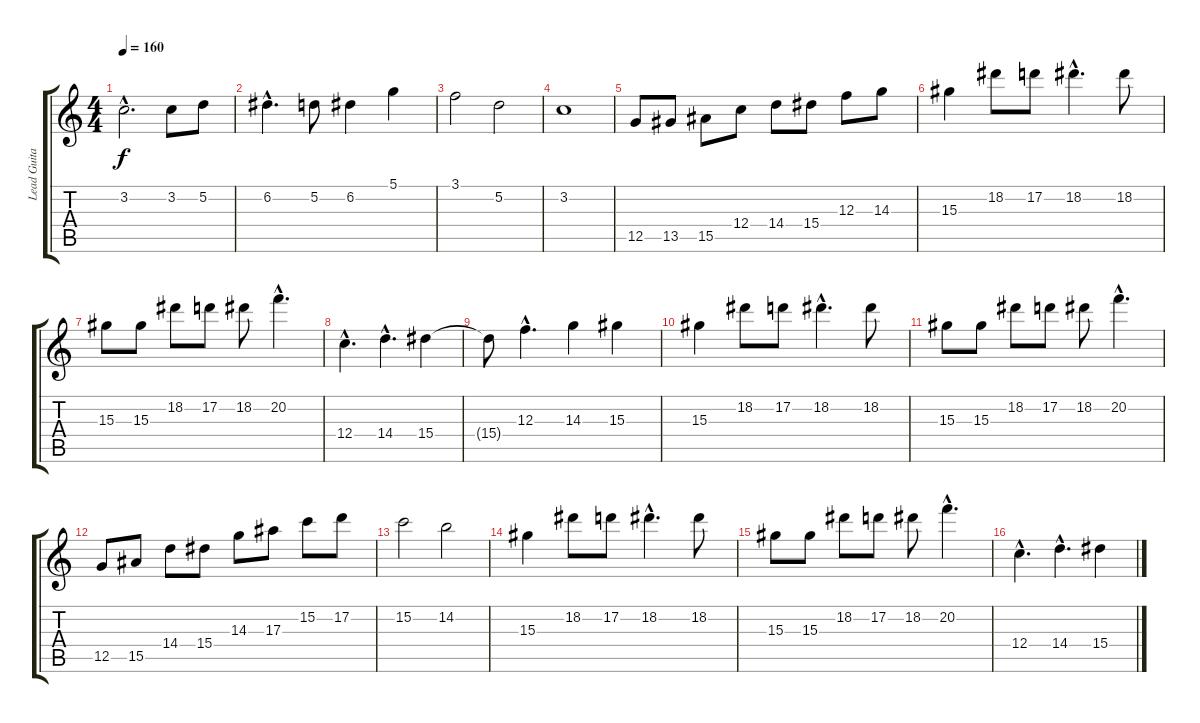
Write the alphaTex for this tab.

\track ("Lead Guitar" "Lead Guita") {instrument distortionguitar}
\staff {score tabs}
\tuning (D4 A3 F3 C3 G2 C2) {hide}
\ts (4 4)
\tempo 160
\clef g2
\ks c
3.2{hac t}.2{d dy f} 3.2.8 5.2.8 |
6.2{hac}.4{d} 5.2.8 6.2.4 5.1.4 |
3.1.2 5.2.2 |
3.2.1 |
12.5.8 13.5.8 15.5.8 12.4.8 14.4.8 15.4.8 12.3.8 14.3.8 |
15.3.4 18.2.8 17.2.8 18.2{hac}.4{d} 18.2.8 |
15.3.8 15.3.8 18.2.8 17.2.8 18.2.8 20.2{hac}.4{d} |
12.4{hac}.4{d} 14.4{hac}.4{d} 15.4.4 |
15.4{t}.8 12.3{hac}.4{d} 14.3.4 15.3.4 |
15.3.4 18.2.8 17.2.8 18.2{hac}.4{d} 18.2.8 |
15.3.8 15.3.8 18.2.8 17.2.8 18.2.8 20.2{hac}.4{d} |
12.5.8 15.5.8 14.4.8 15.4.8 14.3.8 17.3.8 15.2.8 17.2.8 |
15.2.2 14.2.2 |
15.3.4 18.2.8 17.2.8 18.2{hac}.4{d} 18.2.8 |
15.3.8 15.3.8 18.2.8 17.2.8 18.2.8 20.2{hac}.4{d} |
12.4{hac}.4{d} 14.4{hac}.4{d} 15.4.4
